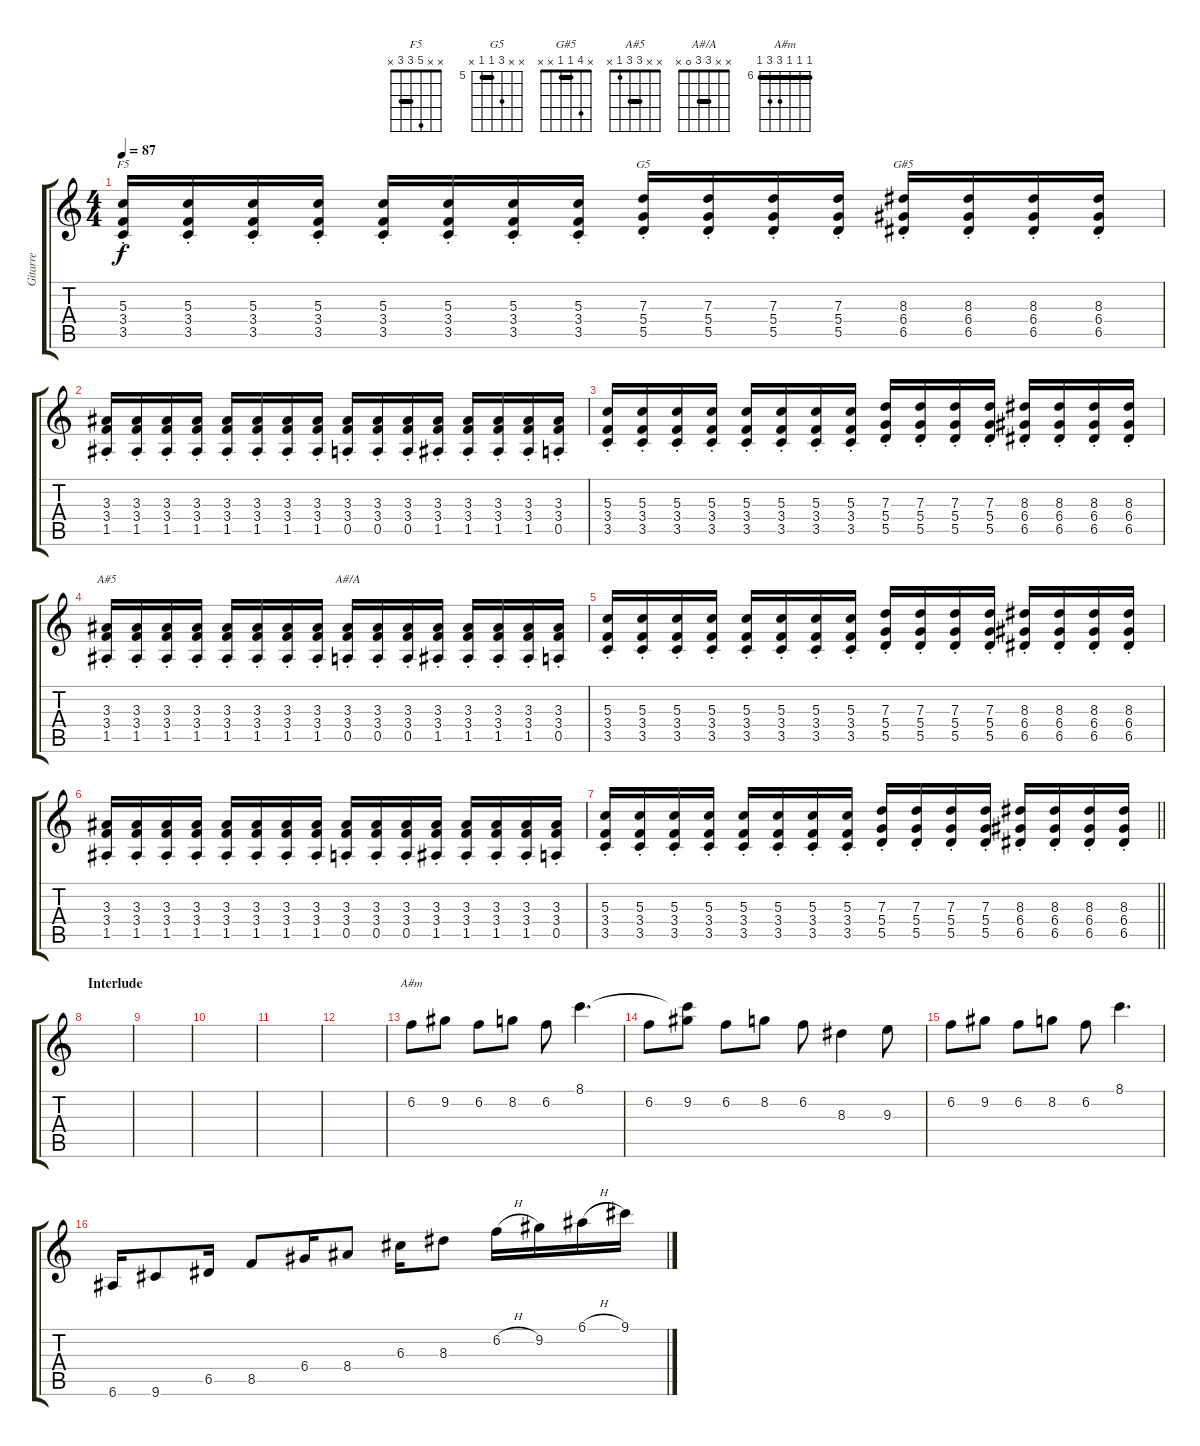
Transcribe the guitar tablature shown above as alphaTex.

\track ("Gitarre" "Gitarre") {instrument acousticguitarsteel}
\staff {score tabs}
\tuning (E4 B3 G3 D3 A2 E2) {hide}
\chord ("F5" x x 5 3 3 x) {barre 3}
\chord ("G5" x x 7 5 5 x) {firstfret 5 barre 5}
\chord ("G#5" x 4 1 1 x x) {barre 1}
\chord ("A#5" x x 3 3 1 x) {barre 3}
\chord ("A#/A" x x 3 3 0 x) {barre 3}
\chord ("A#m" 6 6 6 8 8 6) {firstfret 6 barre 6}
\ts (4 4)
\tempo 87
\clef g2
\ks c
(5.3{st} 3.4{st} 3.5{st}).16{ch "F5" dy f} (5.3{st} 3.4{st} 3.5{st}).16 (5.3{st} 3.4{st} 3.5{st}).16 (5.3{st} 3.4{st} 3.5{st}).16 (5.3{st} 3.4{st} 3.5{st}).16 (5.3{st} 3.4{st} 3.5{st}).16 (5.3{st} 3.4{st} 3.5{st}).16 (5.3{st} 3.4{st} 3.5{st}).16 (7.3{st} 5.4{st} 5.5{st}).16{ch "G5"} (7.3{st} 5.4{st} 5.5{st}).16 (7.3{st} 5.4{st} 5.5{st}).16 (7.3{st} 5.4{st} 5.5{st}).16 (8.3{st} 6.4{st} 6.5{st}).16{ch "G#5"} (8.3{st} 6.4{st} 6.5{st}).16 (8.3{st} 6.4{st} 6.5{st}).16 (8.3{st} 6.4{st} 6.5{st}).16 |
(3.3{st} 3.4{st} 1.5{st}).16 (3.3{st} 3.4{st} 1.5{st}).16 (3.3{st} 3.4{st} 1.5{st}).16 (3.3{st} 3.4{st} 1.5{st}).16 (3.3{st} 3.4{st} 1.5{st}).16 (3.3{st} 3.4{st} 1.5{st}).16 (3.3{st} 3.4{st} 1.5{st}).16 (3.3{st} 3.4{st} 1.5{st}).16 (3.3{st} 3.4{st} 0.5{st}).16 (3.3{st} 3.4{st} 0.5{st}).16 (3.3{st} 3.4{st} 0.5{st}).16 (3.3{st} 3.4{st} 1.5{st}).16 (3.3{st} 3.4{st} 1.5{st}).16 (3.3{st} 3.4{st} 1.5{st}).16 (3.3{st} 3.4{st} 1.5{st}).16 (3.3{st} 3.4{st} 0.5{st}).16 |
(5.3{st} 3.4{st} 3.5{st}).16 (5.3{st} 3.4{st} 3.5{st}).16 (5.3{st} 3.4{st} 3.5{st}).16 (5.3{st} 3.4{st} 3.5{st}).16 (5.3{st} 3.4{st} 3.5{st}).16 (5.3{st} 3.4{st} 3.5{st}).16 (5.3{st} 3.4{st} 3.5{st}).16 (5.3{st} 3.4{st} 3.5{st}).16 (7.3{st} 5.4{st} 5.5{st}).16 (7.3{st} 5.4{st} 5.5{st}).16 (7.3{st} 5.4{st} 5.5{st}).16 (7.3{st} 5.4{st} 5.5{st}).16 (8.3{st} 6.4{st} 6.5{st}).16 (8.3{st} 6.4{st} 6.5{st}).16 (8.3{st} 6.4{st} 6.5{st}).16 (8.3{st} 6.4{st} 6.5{st}).16 |
(3.3{st} 3.4{st} 1.5{st}).16{ch "A#5"} (3.3{st} 3.4{st} 1.5{st}).16 (3.3{st} 3.4{st} 1.5{st}).16 (3.3{st} 3.4{st} 1.5{st}).16 (3.3{st} 3.4{st} 1.5{st}).16 (3.3{st} 3.4{st} 1.5{st}).16 (3.3{st} 3.4{st} 1.5{st}).16 (3.3{st} 3.4{st} 1.5{st}).16 (3.3{st} 3.4{st} 0.5{st}).16{ch "A#/A"} (3.3{st} 3.4{st} 0.5{st}).16 (3.3{st} 3.4{st} 0.5{st}).16 (3.3{st} 3.4{st} 1.5{st}).16 (3.3{st} 3.4{st} 1.5{st}).16 (3.3{st} 3.4{st} 1.5{st}).16 (3.3{st} 3.4{st} 1.5{st}).16 (3.3{st} 3.4{st} 0.5{st}).16 |
(5.3{st} 3.4{st} 3.5{st}).16 (5.3{st} 3.4{st} 3.5{st}).16 (5.3{st} 3.4{st} 3.5{st}).16 (5.3{st} 3.4{st} 3.5{st}).16 (5.3{st} 3.4{st} 3.5{st}).16 (5.3{st} 3.4{st} 3.5{st}).16 (5.3{st} 3.4{st} 3.5{st}).16 (5.3{st} 3.4{st} 3.5{st}).16 (7.3{st} 5.4{st} 5.5{st}).16 (7.3{st} 5.4{st} 5.5{st}).16 (7.3{st} 5.4{st} 5.5{st}).16 (7.3{st} 5.4{st} 5.5{st}).16 (8.3{st} 6.4{st} 6.5{st}).16 (8.3{st} 6.4{st} 6.5{st}).16 (8.3{st} 6.4{st} 6.5{st}).16 (8.3{st} 6.4{st} 6.5{st}).16 |
(3.3{st} 3.4{st} 1.5{st}).16 (3.3{st} 3.4{st} 1.5{st}).16 (3.3{st} 3.4{st} 1.5{st}).16 (3.3{st} 3.4{st} 1.5{st}).16 (3.3{st} 3.4{st} 1.5{st}).16 (3.3{st} 3.4{st} 1.5{st}).16 (3.3{st} 3.4{st} 1.5{st}).16 (3.3{st} 3.4{st} 1.5{st}).16 (3.3{st} 3.4{st} 0.5{st}).16 (3.3{st} 3.4{st} 0.5{st}).16 (3.3{st} 3.4{st} 0.5{st}).16 (3.3{st} 3.4{st} 1.5{st}).16 (3.3{st} 3.4{st} 1.5{st}).16 (3.3{st} 3.4{st} 1.5{st}).16 (3.3{st} 3.4{st} 1.5{st}).16 (3.3{st} 3.4{st} 0.5{st}).16 |
\barLineRight lightlight
(5.3{st} 3.4{st} 3.5{st}).16 (5.3{st} 3.4{st} 3.5{st}).16 (5.3{st} 3.4{st} 3.5{st}).16 (5.3{st} 3.4{st} 3.5{st}).16 (5.3{st} 3.4{st} 3.5{st}).16 (5.3{st} 3.4{st} 3.5{st}).16 (5.3{st} 3.4{st} 3.5{st}).16 (5.3{st} 3.4{st} 3.5{st}).16 (7.3{st} 5.4{st} 5.5{st}).16 (7.3{st} 5.4{st} 5.5{st}).16 (7.3{st} 5.4{st} 5.5{st}).16 (7.3{st} 5.4{st} 5.5{st}).16 (8.3{st} 6.4{st} 6.5{st}).16 (8.3{st} 6.4{st} 6.5{st}).16 (8.3{st} 6.4{st} 6.5{st}).16 (8.3{st} 6.4{st} 6.5{st}).16 |
\section ("" "Interlude")
|
|
|
|
|
6.2.8{ch "A#m"} 9.2.8 6.2.8 8.2.8 6.2.8 8.1.4{d} |
6.2.8 (8.1{t} 9.2).8 6.2.8 8.2.8 6.2.8 8.3.4 9.3.8 |
6.2.8 9.2.8 6.2.8 8.2.8 6.2.8 8.1.4{d} |
6.6.16 9.6.8 6.5.16 8.5.8 6.4.16 8.4.8 6.3.16 8.3.8 6.2{h}.16 9.2.16 6.1{h}.16 9.1.16
